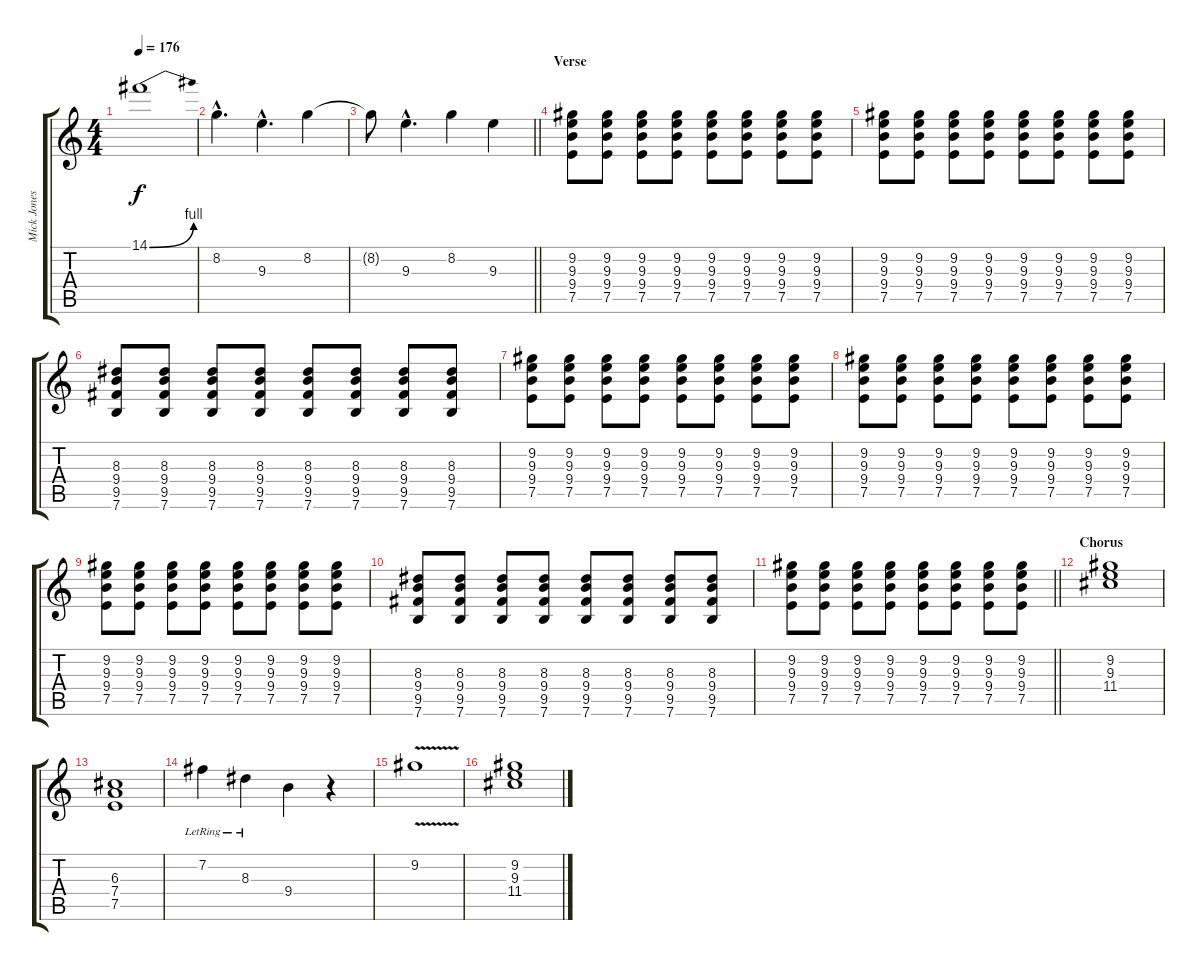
\track ("Mick Jones - Lead Guitar" "Mick Jones") {instrument overdrivenguitar}
\staff {score tabs}
\tuning (E4 B3 G3 D3 A2 E2) {hide}
\ts (4 4)
\tempo 176
\clef g2
\ks c
14.1{be (bend 0 0 60 4)}.1{dy f} |
8.2{hac}.4{d} 9.3{hac}.4{d} 8.2.4 |
\barLineRight lightlight
8.2{t}.8 9.3{hac}.4{d} 8.2.4 9.3.4 |
\section ("" "Verse")
(9.2 9.3 9.4 7.5).8 (9.2 9.3 9.4 7.5).8 (9.2 9.3 9.4 7.5).8 (9.2 9.3 9.4 7.5).8 (9.2 9.3 9.4 7.5).8 (9.2 9.3 9.4 7.5).8 (9.2 9.3 9.4 7.5).8 (9.2 9.3 9.4 7.5).8 |
(9.2 9.3 9.4 7.5).8 (9.2 9.3 9.4 7.5).8 (9.2 9.3 9.4 7.5).8 (9.2 9.3 9.4 7.5).8 (9.2 9.3 9.4 7.5).8 (9.2 9.3 9.4 7.5).8 (9.2 9.3 9.4 7.5).8 (9.2 9.3 9.4 7.5).8 |
(8.3 9.4 9.5 7.6).8 (8.3 9.4 9.5 7.6).8 (8.3 9.4 9.5 7.6).8 (8.3 9.4 9.5 7.6).8 (8.3 9.4 9.5 7.6).8 (8.3 9.4 9.5 7.6).8 (8.3 9.4 9.5 7.6).8 (8.3 9.4 9.5 7.6).8 |
(9.2 9.3 9.4 7.5).8 (9.2 9.3 9.4 7.5).8 (9.2 9.3 9.4 7.5).8 (9.2 9.3 9.4 7.5).8 (9.2 9.3 9.4 7.5).8 (9.2 9.3 9.4 7.5).8 (9.2 9.3 9.4 7.5).8 (9.2 9.3 9.4 7.5).8 |
(9.2 9.3 9.4 7.5).8 (9.2 9.3 9.4 7.5).8 (9.2 9.3 9.4 7.5).8 (9.2 9.3 9.4 7.5).8 (9.2 9.3 9.4 7.5).8 (9.2 9.3 9.4 7.5).8 (9.2 9.3 9.4 7.5).8 (9.2 9.3 9.4 7.5).8 |
(9.2 9.3 9.4 7.5).8 (9.2 9.3 9.4 7.5).8 (9.2 9.3 9.4 7.5).8 (9.2 9.3 9.4 7.5).8 (9.2 9.3 9.4 7.5).8 (9.2 9.3 9.4 7.5).8 (9.2 9.3 9.4 7.5).8 (9.2 9.3 9.4 7.5).8 |
(8.3 9.4 9.5 7.6).8 (8.3 9.4 9.5 7.6).8 (8.3 9.4 9.5 7.6).8 (8.3 9.4 9.5 7.6).8 (8.3 9.4 9.5 7.6).8 (8.3 9.4 9.5 7.6).8 (8.3 9.4 9.5 7.6).8 (8.3 9.4 9.5 7.6).8 |
\barLineRight lightlight
(9.2 9.3 9.4 7.5).8 (9.2 9.3 9.4 7.5).8 (9.2 9.3 9.4 7.5).8 (9.2 9.3 9.4 7.5).8 (9.2 9.3 9.4 7.5).8 (9.2 9.3 9.4 7.5).8 (9.2 9.3 9.4 7.5).8 (9.2 9.3 9.4 7.5).8 |
\section ("" "Chorus")
(9.2 9.3 11.4).1 |
(6.3 7.4 7.5).1 |
7.2{lr}.4 8.3{lr}.4 9.4.4 r.4 |
9.2{v}.1 |
(9.2 9.3 11.4).1
